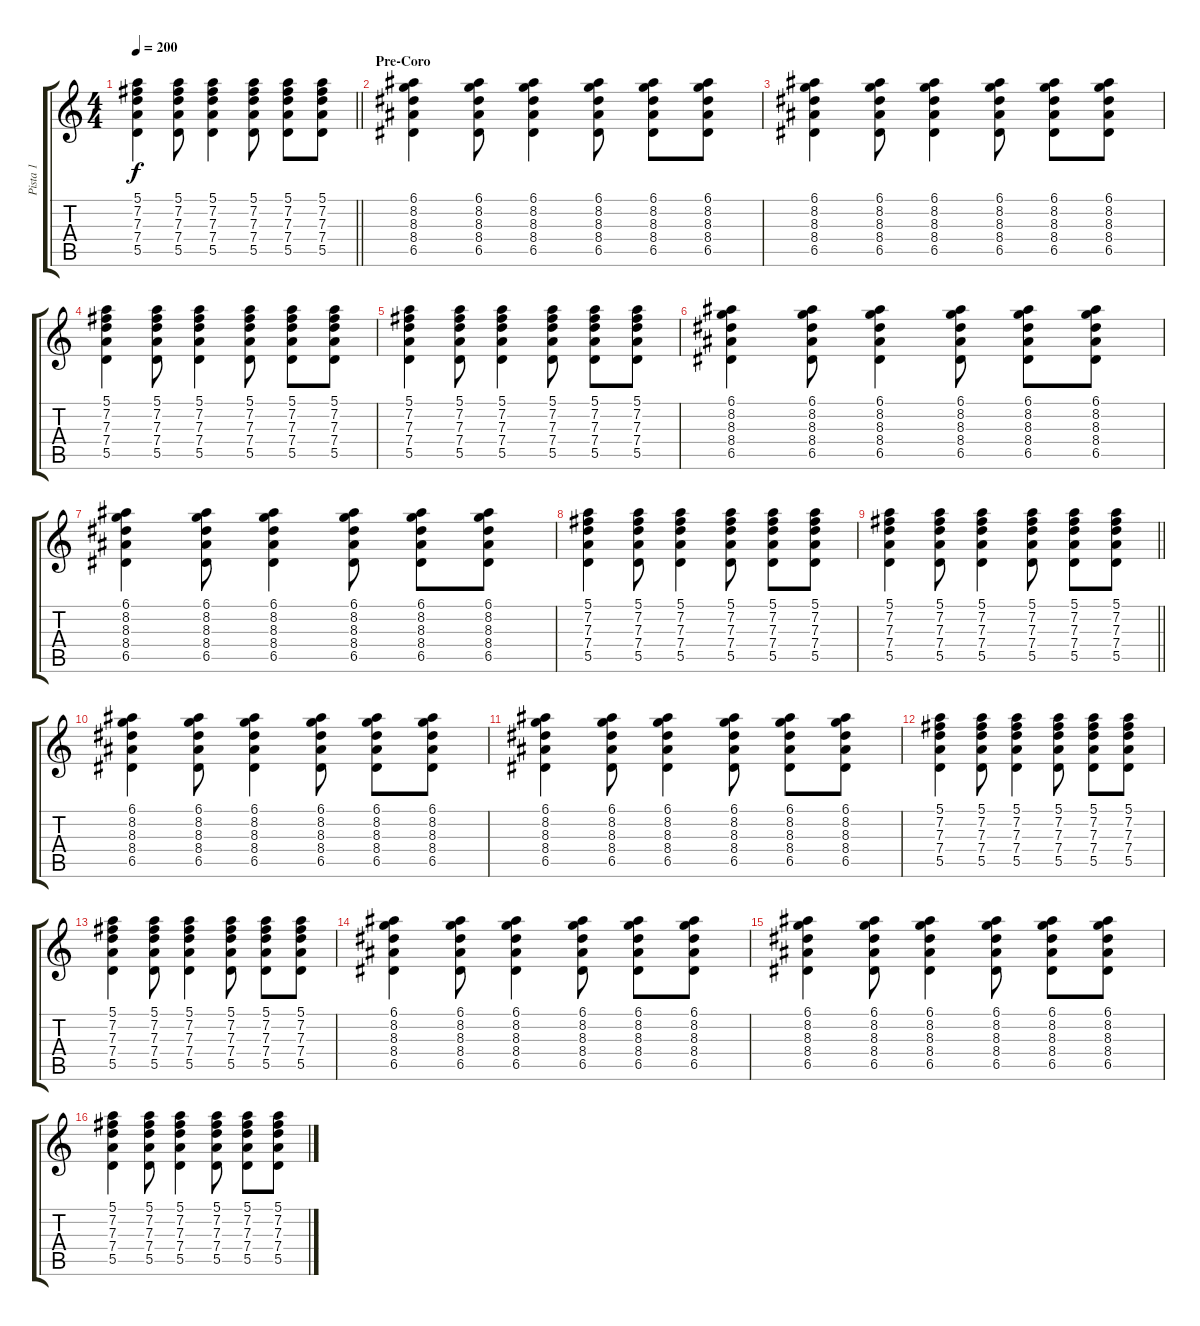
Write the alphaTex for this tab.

\track ("Pista 1" "Pista 1") {mute instrument acousticguitarnylon}
\staff {score tabs}
\tuning (E4 B3 G3 D3 A2 E2) {hide}
\ts (4 4)
\tempo 200
\clef g2
\barLineRight lightlight
\ks c
(5.1 7.2 7.3 7.4 5.5).4{dy f} (5.1 7.2 7.3 7.4 5.5).8 (5.1 7.2 7.3 7.4 5.5).4 (5.1 7.2 7.3 7.4 5.5).8 (5.1 7.2 7.3 7.4 5.5).8 (5.1 7.2 7.3 7.4 5.5).8 |
\section ("" "Pre-Coro")
(6.1 8.2 8.3 8.4 6.5).4 (6.1 8.2 8.3 8.4 6.5).8 (6.1 8.2 8.3 8.4 6.5).4 (6.1 8.2 8.3 8.4 6.5).8 (6.1 8.2 8.3 8.4 6.5).8 (6.1 8.2 8.3 8.4 6.5).8 |
(6.1 8.2 8.3 8.4 6.5).4 (6.1 8.2 8.3 8.4 6.5).8 (6.1 8.2 8.3 8.4 6.5).4 (6.1 8.2 8.3 8.4 6.5).8 (6.1 8.2 8.3 8.4 6.5).8 (6.1 8.2 8.3 8.4 6.5).8 |
(5.1 7.2 7.3 7.4 5.5).4 (5.1 7.2 7.3 7.4 5.5).8 (5.1 7.2 7.3 7.4 5.5).4 (5.1 7.2 7.3 7.4 5.5).8 (5.1 7.2 7.3 7.4 5.5).8 (5.1 7.2 7.3 7.4 5.5).8 |
(5.1 7.2 7.3 7.4 5.5).4 (5.1 7.2 7.3 7.4 5.5).8 (5.1 7.2 7.3 7.4 5.5).4 (5.1 7.2 7.3 7.4 5.5).8 (5.1 7.2 7.3 7.4 5.5).8 (5.1 7.2 7.3 7.4 5.5).8 |
(6.1 8.2 8.3 8.4 6.5).4 (6.1 8.2 8.3 8.4 6.5).8 (6.1 8.2 8.3 8.4 6.5).4 (6.1 8.2 8.3 8.4 6.5).8 (6.1 8.2 8.3 8.4 6.5).8 (6.1 8.2 8.3 8.4 6.5).8 |
(6.1 8.2 8.3 8.4 6.5).4 (6.1 8.2 8.3 8.4 6.5).8 (6.1 8.2 8.3 8.4 6.5).4 (6.1 8.2 8.3 8.4 6.5).8 (6.1 8.2 8.3 8.4 6.5).8 (6.1 8.2 8.3 8.4 6.5).8 |
(5.1 7.2 7.3 7.4 5.5).4 (5.1 7.2 7.3 7.4 5.5).8 (5.1 7.2 7.3 7.4 5.5).4 (5.1 7.2 7.3 7.4 5.5).8 (5.1 7.2 7.3 7.4 5.5).8 (5.1 7.2 7.3 7.4 5.5).8 |
\barLineRight lightlight
(5.1 7.2 7.3 7.4 5.5).4 (5.1 7.2 7.3 7.4 5.5).8 (5.1 7.2 7.3 7.4 5.5).4 (5.1 7.2 7.3 7.4 5.5).8 (5.1 7.2 7.3 7.4 5.5).8 (5.1 7.2 7.3 7.4 5.5).8 |
\section ("" "")
(6.1 8.2 8.3 8.4 6.5).4 (6.1 8.2 8.3 8.4 6.5).8 (6.1 8.2 8.3 8.4 6.5).4 (6.1 8.2 8.3 8.4 6.5).8 (6.1 8.2 8.3 8.4 6.5).8 (6.1 8.2 8.3 8.4 6.5).8 |
(6.1 8.2 8.3 8.4 6.5).4 (6.1 8.2 8.3 8.4 6.5).8 (6.1 8.2 8.3 8.4 6.5).4 (6.1 8.2 8.3 8.4 6.5).8 (6.1 8.2 8.3 8.4 6.5).8 (6.1 8.2 8.3 8.4 6.5).8 |
(5.1 7.2 7.3 7.4 5.5).4 (5.1 7.2 7.3 7.4 5.5).8 (5.1 7.2 7.3 7.4 5.5).4 (5.1 7.2 7.3 7.4 5.5).8 (5.1 7.2 7.3 7.4 5.5).8 (5.1 7.2 7.3 7.4 5.5).8 |
(5.1 7.2 7.3 7.4 5.5).4 (5.1 7.2 7.3 7.4 5.5).8 (5.1 7.2 7.3 7.4 5.5).4 (5.1 7.2 7.3 7.4 5.5).8 (5.1 7.2 7.3 7.4 5.5).8 (5.1 7.2 7.3 7.4 5.5).8 |
(6.1 8.2 8.3 8.4 6.5).4 (6.1 8.2 8.3 8.4 6.5).8 (6.1 8.2 8.3 8.4 6.5).4 (6.1 8.2 8.3 8.4 6.5).8 (6.1 8.2 8.3 8.4 6.5).8 (6.1 8.2 8.3 8.4 6.5).8 |
(6.1 8.2 8.3 8.4 6.5).4 (6.1 8.2 8.3 8.4 6.5).8 (6.1 8.2 8.3 8.4 6.5).4 (6.1 8.2 8.3 8.4 6.5).8 (6.1 8.2 8.3 8.4 6.5).8 (6.1 8.2 8.3 8.4 6.5).8 |
(5.1 7.2 7.3 7.4 5.5).4 (5.1 7.2 7.3 7.4 5.5).8 (5.1 7.2 7.3 7.4 5.5).4 (5.1 7.2 7.3 7.4 5.5).8 (5.1 7.2 7.3 7.4 5.5).8 (5.1 7.2 7.3 7.4 5.5).8
